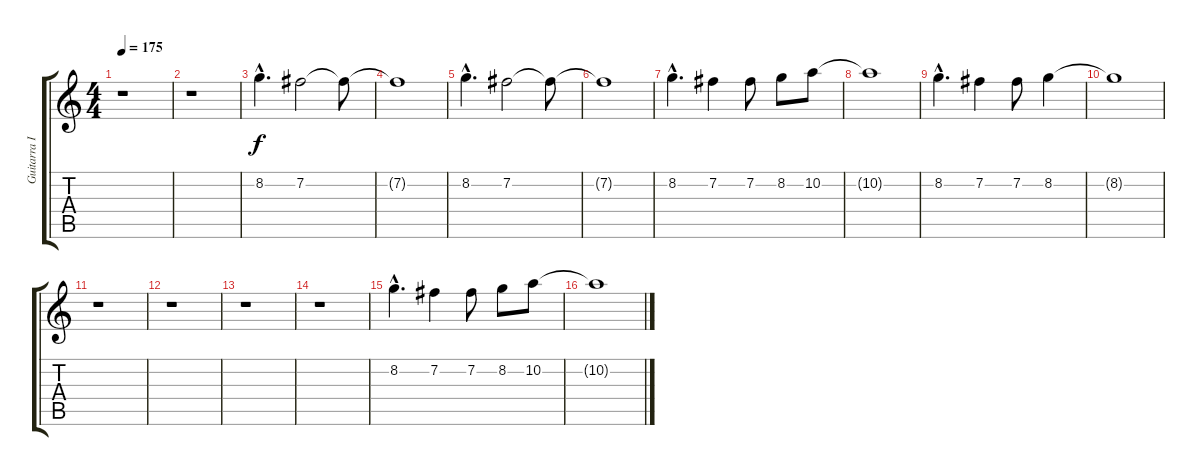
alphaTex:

\track ("Guitarra II | Rodrigo" "Guitarra I") {instrument distortionguitar}
\staff {score tabs}
\tuning (E4 B3 G3 D3 A2 E2) {hide}
\ts (4 4)
\tempo 175
\clef g2
\ks c
r.1{dy f} |
r.1 |
8.2{hac}.4{d instrument electricguitarjazz} 7.2.2 7.2{t}.8 |
7.2{t}.1 |
8.2{hac}.4{d} 7.2.2 7.2{t}.8 |
7.2{t}.1 |
8.2{hac}.4{d} 7.2.4 7.2.8 8.2.8 10.2.8 |
10.2{t}.1 |
8.2{hac}.4{d} 7.2.4 7.2.8 8.2.4 |
8.2{t}.1 |
r.1 |
r.1 |
r.1 |
r.1 |
8.2{hac}.4{d} 7.2.4 7.2.8 8.2.8 10.2.8 |
10.2{t}.1
